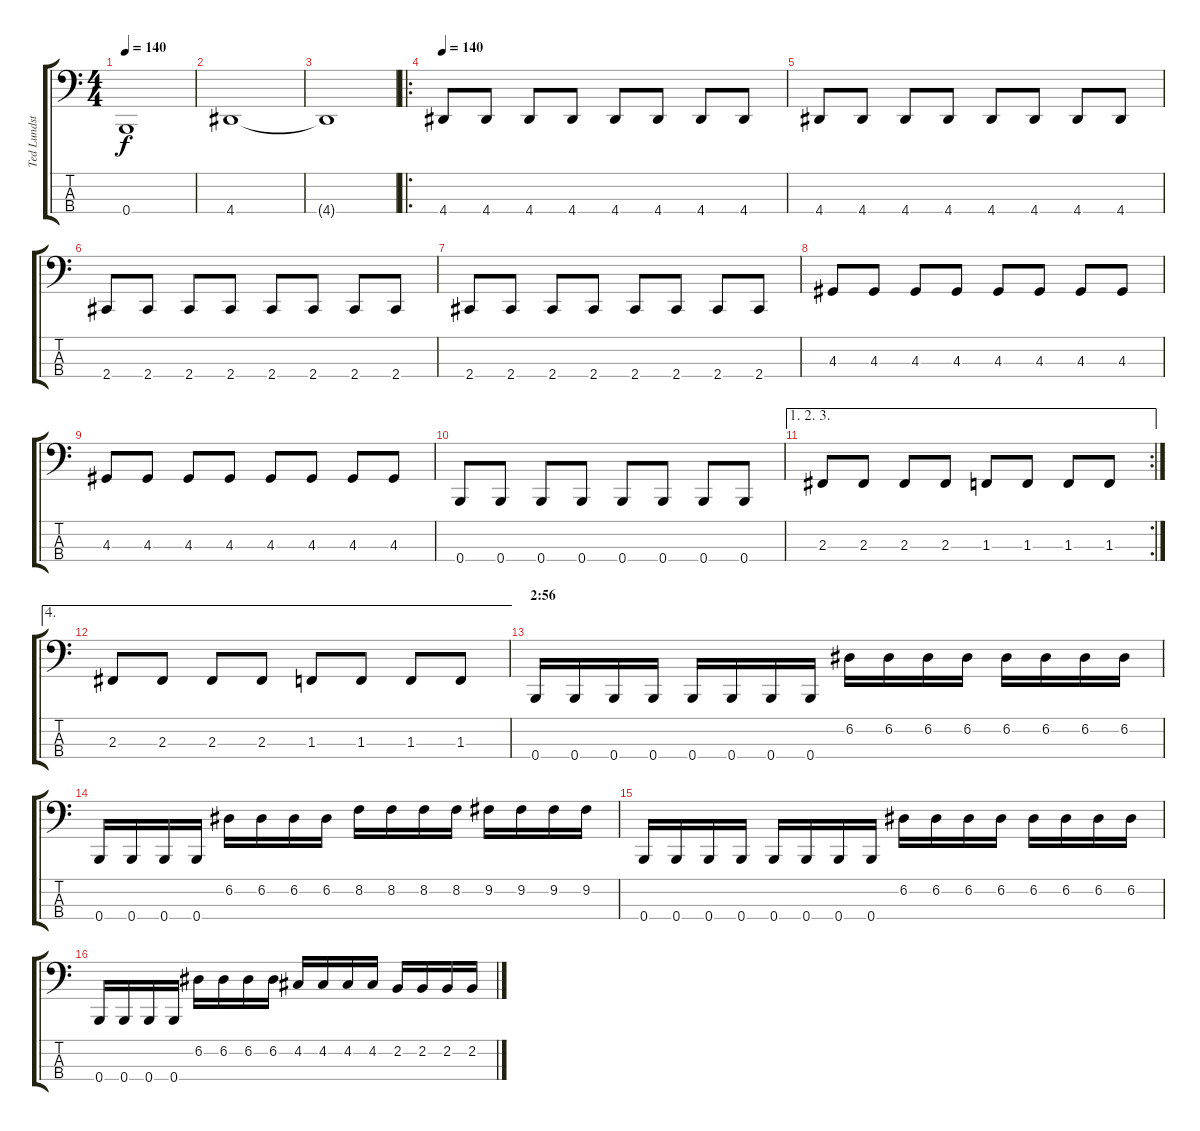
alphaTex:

\track ("Ted Lundström" "Ted Lundst") {instrument electricbasspick}
\staff {score tabs}
\tuning (D2 A1 E1 B0) {hide}
\ts (4 4)
\tempo 140
\clef f4
\ks c
0.4{t}.1{dy f} |
4.4.1 |
4.4{t}.1 |
\ro
\tempo 140
4.4.8 4.4.8 4.4.8 4.4.8 4.4.8 4.4.8 4.4.8 4.4.8 |
4.4.8 4.4.8 4.4.8 4.4.8 4.4.8 4.4.8 4.4.8 4.4.8 |
2.4.8 2.4.8 2.4.8 2.4.8 2.4.8 2.4.8 2.4.8 2.4.8 |
2.4.8 2.4.8 2.4.8 2.4.8 2.4.8 2.4.8 2.4.8 2.4.8 |
4.3.8 4.3.8 4.3.8 4.3.8 4.3.8 4.3.8 4.3.8 4.3.8 |
4.3.8 4.3.8 4.3.8 4.3.8 4.3.8 4.3.8 4.3.8 4.3.8 |
0.4.8 0.4.8 0.4.8 0.4.8 0.4.8 0.4.8 0.4.8 0.4.8 |
\ae (1 2 3)
\rc 2
2.3.8 2.3.8 2.3.8 2.3.8 1.3.8 1.3.8 1.3.8 1.3.8 |
\ae 4
2.3.8 2.3.8 2.3.8 2.3.8 1.3.8 1.3.8 1.3.8 1.3.8 |
\section ("" "2:56")
0.4.16 0.4.16 0.4.16 0.4.16 0.4.16 0.4.16 0.4.16 0.4.16 6.2.16 6.2.16 6.2.16 6.2.16 6.2.16 6.2.16 6.2.16 6.2.16 |
0.4.16 0.4.16 0.4.16 0.4.16 6.2.16 6.2.16 6.2.16 6.2.16 8.2.16 8.2.16 8.2.16 8.2.16 9.2.16 9.2.16 9.2.16 9.2.16 |
0.4.16 0.4.16 0.4.16 0.4.16 0.4.16 0.4.16 0.4.16 0.4.16 6.2.16 6.2.16 6.2.16 6.2.16 6.2.16 6.2.16 6.2.16 6.2.16 |
0.4.16 0.4.16 0.4.16 0.4.16 6.2.16 6.2.16 6.2.16 6.2.16 4.2.16 4.2.16 4.2.16 4.2.16 2.2.16 2.2.16 2.2.16 2.2.16
